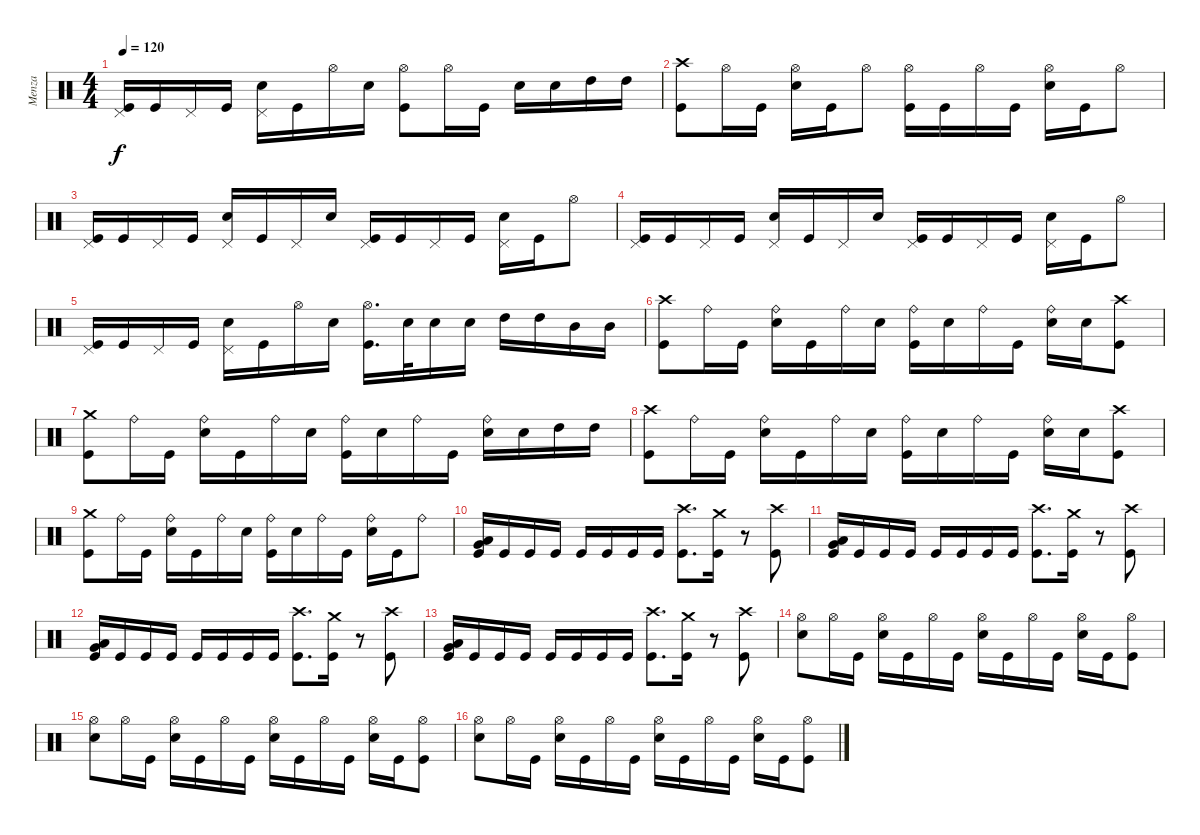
\track ("Menza" "Menza") {instrument percussion}
\staff {score}
\articulation defaults
\ts (4 4)
\tempo 120
\clef neutral
\ks c
("Pedal Hi-Hat (hit)" "Kick (hit)").16{dy f} "Kick (hit)".16 "Pedal Hi-Hat (hit)".16 "Kick (hit)".16 ("Pedal Hi-Hat (hit)" "Snare (hit) 2").16 "Kick (hit)".16 "Hi-Hat (open)".16 "Snare (hit) 2".16 ("Hi-Hat (open)" "Kick (hit)").8 "Hi-Hat (open)".16 "Kick (hit)".16 "Snare (hit) 2".16 "Snare (hit) 2".16 "High Tom (hit)".16 "High Tom (hit)".16 |
("Crash high (hit)" "Kick (hit)").8 "Hi-Hat (open)".16 "Kick (hit)".16 ("Hi-Hat (open)" "Snare (hit) 2").16 "Kick (hit)".16 "Hi-Hat (open)".8 ("Hi-Hat (open)" "Kick (hit)").16 "Kick (hit)".16 "Hi-Hat (open)".16 "Kick (hit)".16 ("Hi-Hat (open)" "Snare (hit) 2").16 "Kick (hit)".16 "Hi-Hat (open)".8 |
("Pedal Hi-Hat (hit)" "Kick (hit)").16 "Kick (hit)".16 "Pedal Hi-Hat (hit)".16 "Kick (hit)".16 ("Pedal Hi-Hat (hit)" "Snare (hit) 2").16 "Kick (hit)".16 "Pedal Hi-Hat (hit)".16 "Snare (hit) 2".16 ("Pedal Hi-Hat (hit)" "Kick (hit)").16 "Kick (hit)".16 "Pedal Hi-Hat (hit)".16 "Kick (hit)".16 ("Pedal Hi-Hat (hit)" "Snare (hit) 2").16 "Kick (hit)".16 "Hi-Hat (open)".8 |
("Pedal Hi-Hat (hit)" "Kick (hit)").16 "Kick (hit)".16 "Pedal Hi-Hat (hit)".16 "Kick (hit)".16 ("Pedal Hi-Hat (hit)" "Snare (hit) 2").16 "Kick (hit)".16 "Pedal Hi-Hat (hit)".16 "Snare (hit) 2".16 ("Pedal Hi-Hat (hit)" "Kick (hit)").16 "Kick (hit)".16 "Pedal Hi-Hat (hit)".16 "Kick (hit)".16 ("Pedal Hi-Hat (hit)" "Snare (hit) 2").16 "Kick (hit)".16 "Hi-Hat (open)".8 |
("Pedal Hi-Hat (hit)" "Kick (hit)").16 "Kick (hit)".16 "Pedal Hi-Hat (hit)".16 "Kick (hit)".16 ("Pedal Hi-Hat (hit)" "Snare (hit) 2").16 "Kick (hit)".16 "Hi-Hat (open)".16 "Snare (hit) 2".16 ("Hi-Hat (open)" "Kick (hit)").16{d} "Snare (hit) 2".32 "Snare (hit) 2".16 "Snare (hit) 2".16 "High Tom (hit)".16 "High Tom (hit)".16 "Mid Tom (hit)".16 "Mid Tom (hit)".16 |
("Crash high (hit)" "Kick (hit)").8 "Ride (bell)".16 "Kick (hit)".16 ("Ride (bell)" "Snare (hit) 2").16 "Kick (hit)".16 "Ride (bell)".16 "Snare (hit) 2".16 ("Ride (bell)" "Kick (hit)").16 "Snare (hit) 2".16 "Ride (bell)".16 "Kick (hit)".16 ("Ride (bell)" "Snare (hit) 2").16 "Snare (hit) 2".16 ("Crash high (hit)" "Kick (hit)").8 |
("Crash medium (hit)" "Kick (hit)").8 "Ride (bell)".16 "Kick (hit)".16 ("Ride (bell)" "Snare (hit) 2").16 "Kick (hit)".16 "Ride (bell)".16 "Snare (hit) 2".16 ("Ride (bell)" "Kick (hit)").16 "Snare (hit) 2".16 "Ride (bell)".16 "Kick (hit)".16 ("Ride (bell)" "Snare (hit) 2").16 "Snare (hit) 2".16 "High Tom (hit)".16 "High Tom (hit)".16 |
("Crash high (hit)" "Kick (hit)").8 "Ride (bell)".16 "Kick (hit)".16 ("Ride (bell)" "Snare (hit) 2").16 "Kick (hit)".16 "Ride (bell)".16 "Snare (hit) 2".16 ("Ride (bell)" "Kick (hit)").16 "Snare (hit) 2".16 "Ride (bell)".16 "Kick (hit)".16 ("Ride (bell)" "Snare (hit) 2").16 "Snare (hit) 2".16 ("Crash high (hit)" "Kick (hit)").8 |
("Crash medium (hit)" "Kick (hit)").8 "Ride (bell)".16 "Kick (hit)".16 ("Ride (bell)" "Snare (hit) 2").16 "Kick (hit)".16 "Ride (bell)".16 "Snare (hit) 2".16 ("Ride (bell)" "Kick (hit)").16 "Snare (hit) 2".16 "Ride (bell)".16 "Kick (hit)".16 ("Ride (bell)" "Snare (hit) 2").16 "Kick (hit)".16 "Ride (bell)".8 |
("Very Low Tom (hit)" "Low Floor Tom (hit)" "Kick (hit)").16 "Kick (hit)".16 "Kick (hit)".16 "Kick (hit)".16 "Kick (hit)".16 "Kick (hit)".16 "Kick (hit)".16 "Kick (hit)".16 ("Crash high (hit)" "Kick (hit)").8{d} ("Crash medium (hit)" "Kick (hit)").16 r.8 ("Crash high (hit)" "Kick (hit)").8 |
("Very Low Tom (hit)" "Low Floor Tom (hit)" "Kick (hit)").16 "Kick (hit)".16 "Kick (hit)".16 "Kick (hit)".16 "Kick (hit)".16 "Kick (hit)".16 "Kick (hit)".16 "Kick (hit)".16 ("Crash high (hit)" "Kick (hit)").8{d} ("Crash medium (hit)" "Kick (hit)").16 r.8 ("Crash high (hit)" "Kick (hit)").8 |
("Very Low Tom (hit)" "Low Floor Tom (hit)" "Kick (hit)").16 "Kick (hit)".16 "Kick (hit)".16 "Kick (hit)".16 "Kick (hit)".16 "Kick (hit)".16 "Kick (hit)".16 "Kick (hit)".16 ("Crash high (hit)" "Kick (hit)").8{d} ("Crash medium (hit)" "Kick (hit)").16 r.8 ("Crash high (hit)" "Kick (hit)").8 |
("Very Low Tom (hit)" "Low Floor Tom (hit)" "Kick (hit)").16 "Kick (hit)".16 "Kick (hit)".16 "Kick (hit)".16 "Kick (hit)".16 "Kick (hit)".16 "Kick (hit)".16 "Kick (hit)".16 ("Crash high (hit)" "Kick (hit)").8{d} ("Crash medium (hit)" "Kick (hit)").16 r.8 ("Crash high (hit)" "Kick (hit)").8 |
("Hi-Hat (open)" "Snare (hit) 2").8 "Hi-Hat (open)".16 "Kick (hit)".16 ("Hi-Hat (open)" "Snare (hit) 2").16 "Kick (hit)".16 "Hi-Hat (open)".16 "Kick (hit)".16 ("Hi-Hat (open)" "Snare (hit) 2").16 "Kick (hit)".16 "Hi-Hat (open)".16 "Kick (hit)".16 ("Hi-Hat (open)" "Snare (hit) 2").16 "Kick (hit)".16 ("Hi-Hat (open)" "Kick (hit)").8 |
("Hi-Hat (open)" "Snare (hit) 2").8 "Hi-Hat (open)".16 "Kick (hit)".16 ("Hi-Hat (open)" "Snare (hit) 2").16 "Kick (hit)".16 "Hi-Hat (open)".16 "Kick (hit)".16 ("Hi-Hat (open)" "Snare (hit) 2").16 "Kick (hit)".16 "Hi-Hat (open)".16 "Kick (hit)".16 ("Hi-Hat (open)" "Snare (hit) 2").16 "Kick (hit)".16 ("Hi-Hat (open)" "Kick (hit)").8 |
("Hi-Hat (open)" "Snare (hit) 2").8 "Hi-Hat (open)".16 "Kick (hit)".16 ("Hi-Hat (open)" "Snare (hit) 2").16 "Kick (hit)".16 "Hi-Hat (open)".16 "Kick (hit)".16 ("Hi-Hat (open)" "Snare (hit) 2").16 "Kick (hit)".16 "Hi-Hat (open)".16 "Kick (hit)".16 ("Hi-Hat (open)" "Snare (hit) 2").16 "Kick (hit)".16 ("Hi-Hat (open)" "Kick (hit)").8
